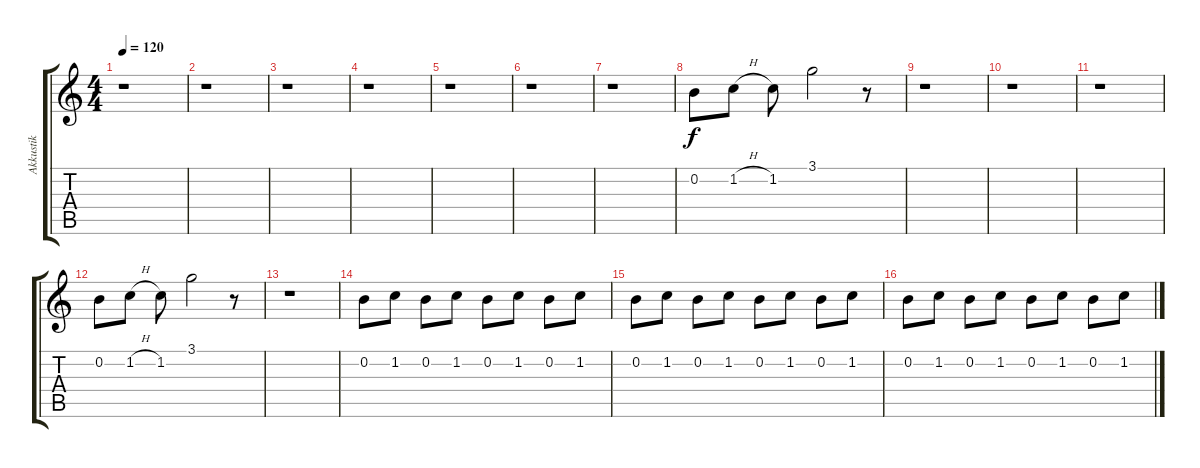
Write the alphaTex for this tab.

\track ("Akkustik" "Akkustik") {instrument acousticguitarnylon}
\staff {score tabs}
\tuning (E4 B3 G3 D3 A2 E2) {hide}
\ts (4 4)
\tempo 120
\clef g2
\ks c
r.1{dy f} |
r.1 |
r.1 |
r.1 |
r.1 |
r.1 |
r.1 |
0.2.8 1.2{h}.8 1.2.8 3.1.2 r.8 |
r.1 |
r.1 |
r.1 |
0.2.8 1.2{h}.8 1.2.8 3.1.2 r.8 |
r.1 |
0.2.8 1.2.8 0.2.8 1.2.8 0.2.8 1.2.8 0.2.8 1.2.8 |
0.2.8 1.2.8 0.2.8 1.2.8 0.2.8 1.2.8 0.2.8 1.2.8 |
0.2.8 1.2.8 0.2.8 1.2.8 0.2.8 1.2.8 0.2.8 1.2.8
